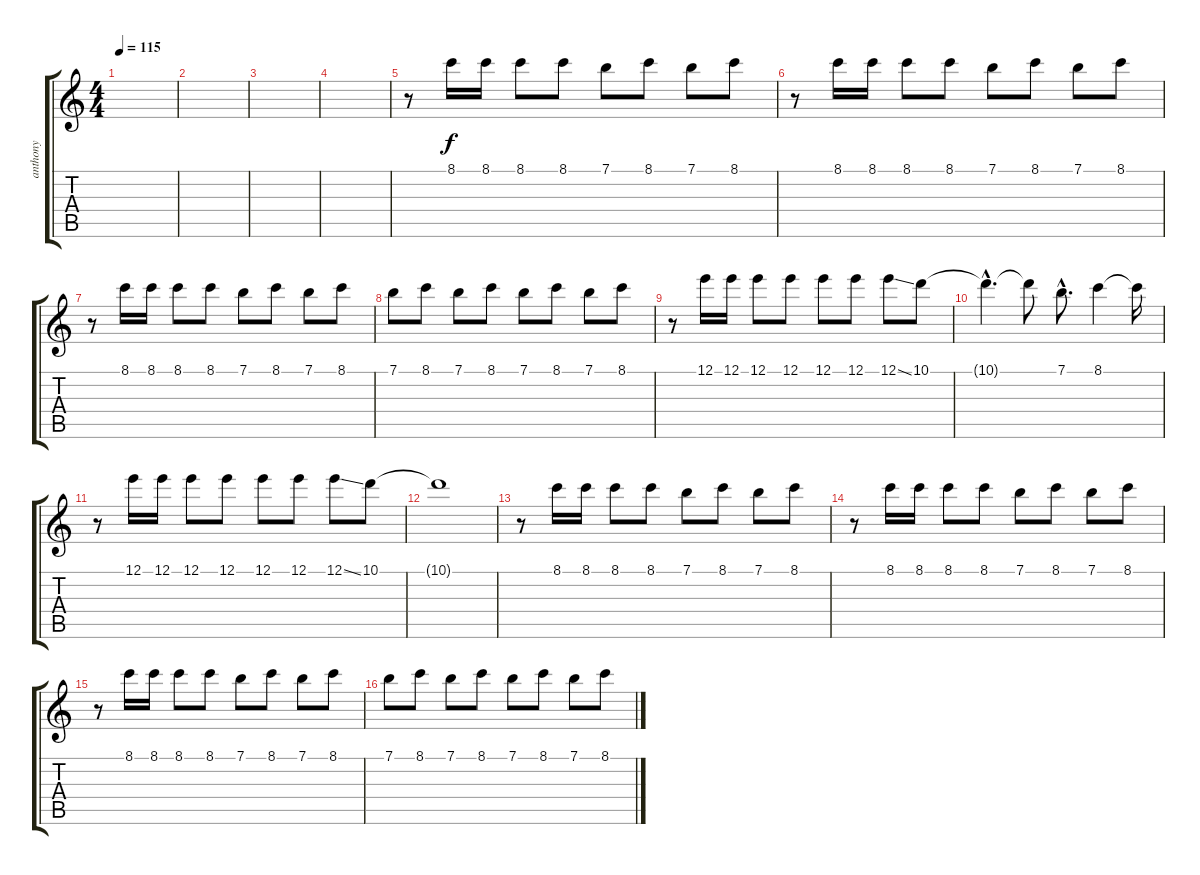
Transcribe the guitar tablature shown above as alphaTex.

\track ("anthony" "anthony") {instrument fretlessbass}
\staff {score tabs}
\tuning (E4 B3 G3 D3 A2 E2) {hide}
\ts (4 4)
\tempo 115
\clef g2
\ks c
|
|
|
|
r.8 8.1.16 8.1.16 8.1.8 8.1.8 7.1.8 8.1.8 7.1.8 8.1.8 |
r.8 8.1.16 8.1.16 8.1.8 8.1.8 7.1.8 8.1.8 7.1.8 8.1.8 |
r.8 8.1.16 8.1.16 8.1.8 8.1.8 7.1.8 8.1.8 7.1.8 8.1.8 |
7.1.8 8.1.8 7.1.8 8.1.8 7.1.8 8.1.8 7.1.8 8.1.8 |
r.8 12.1.16 12.1.16 12.1.8 12.1.8 12.1.8 12.1.8 12.1{ss}.8 10.1.8 |
10.1{hac t}.4{d} 10.1{t}.8 7.1{hac}.8{d} 8.1.4 8.1{t}.16 |
r.8 12.1.16 12.1.16 12.1.8 12.1.8 12.1.8 12.1.8 12.1{ss}.8 10.1.8 |
10.1{t}.1 |
r.8 8.1.16 8.1.16 8.1.8 8.1.8 7.1.8 8.1.8 7.1.8 8.1.8 |
r.8 8.1.16 8.1.16 8.1.8 8.1.8 7.1.8 8.1.8 7.1.8 8.1.8 |
r.8 8.1.16 8.1.16 8.1.8 8.1.8 7.1.8 8.1.8 7.1.8 8.1.8 |
7.1.8 8.1.8 7.1.8 8.1.8 7.1.8 8.1.8 7.1.8 8.1.8
